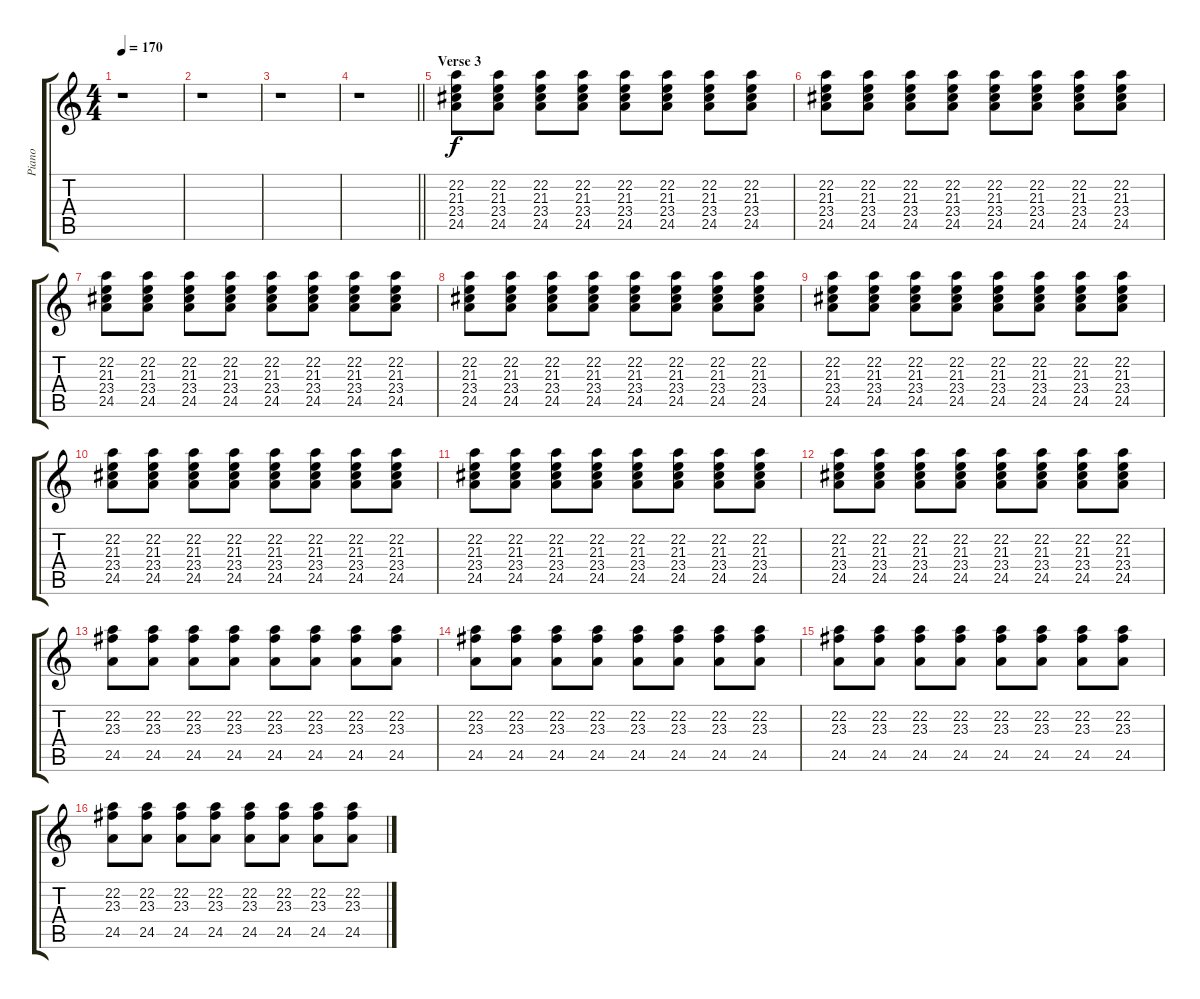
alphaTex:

\track ("Piano" "Piano") {instrument electricgrandpiano}
\staff {score tabs}
\tuning (E4 B3 G3 D3 A2 E2) {hide}
\ts (4 4)
\tempo 170
\clef g2
\ks c
r.1{dy f} |
r.1 |
r.1 |
\barLineRight lightlight
r.1 |
\section ("" "Verse 3")
(22.2 21.3 23.4 24.5).8 (22.2 21.3 23.4 24.5).8 (22.2 21.3 23.4 24.5).8 (22.2 21.3 23.4 24.5).8 (22.2 21.3 23.4 24.5).8 (22.2 21.3 23.4 24.5).8 (22.2 21.3 23.4 24.5).8 (22.2 21.3 23.4 24.5).8 |
(22.2 21.3 23.4 24.5).8 (22.2 21.3 23.4 24.5).8 (22.2 21.3 23.4 24.5).8 (22.2 21.3 23.4 24.5).8 (22.2 21.3 23.4 24.5).8 (22.2 21.3 23.4 24.5).8 (22.2 21.3 23.4 24.5).8 (22.2 21.3 23.4 24.5).8 |
(22.2 21.3 23.4 24.5).8 (22.2 21.3 23.4 24.5).8 (22.2 21.3 23.4 24.5).8 (22.2 21.3 23.4 24.5).8 (22.2 21.3 23.4 24.5).8 (22.2 21.3 23.4 24.5).8 (22.2 21.3 23.4 24.5).8 (22.2 21.3 23.4 24.5).8 |
(22.2 21.3 23.4 24.5).8 (22.2 21.3 23.4 24.5).8 (22.2 21.3 23.4 24.5).8 (22.2 21.3 23.4 24.5).8 (22.2 21.3 23.4 24.5).8 (22.2 21.3 23.4 24.5).8 (22.2 21.3 23.4 24.5).8 (22.2 21.3 23.4 24.5).8 |
(22.2 21.3 23.4 24.5).8 (22.2 21.3 23.4 24.5).8 (22.2 21.3 23.4 24.5).8 (22.2 21.3 23.4 24.5).8 (22.2 21.3 23.4 24.5).8 (22.2 21.3 23.4 24.5).8 (22.2 21.3 23.4 24.5).8 (22.2 21.3 23.4 24.5).8 |
(22.2 21.3 23.4 24.5).8 (22.2 21.3 23.4 24.5).8 (22.2 21.3 23.4 24.5).8 (22.2 21.3 23.4 24.5).8 (22.2 21.3 23.4 24.5).8 (22.2 21.3 23.4 24.5).8 (22.2 21.3 23.4 24.5).8 (22.2 21.3 23.4 24.5).8 |
(22.2 21.3 23.4 24.5).8 (22.2 21.3 23.4 24.5).8 (22.2 21.3 23.4 24.5).8 (22.2 21.3 23.4 24.5).8 (22.2 21.3 23.4 24.5).8 (22.2 21.3 23.4 24.5).8 (22.2 21.3 23.4 24.5).8 (22.2 21.3 23.4 24.5).8 |
(22.2 21.3 23.4 24.5).8 (22.2 21.3 23.4 24.5).8 (22.2 21.3 23.4 24.5).8 (22.2 21.3 23.4 24.5).8 (22.2 21.3 23.4 24.5).8 (22.2 21.3 23.4 24.5).8 (22.2 21.3 23.4 24.5).8 (22.2 21.3 23.4 24.5).8 |
(22.2 23.3 24.5).8 (22.2 23.3 24.5).8 (22.2 23.3 24.5).8 (22.2 23.3 24.5).8 (22.2 23.3 24.5).8 (22.2 23.3 24.5).8 (22.2 23.3 24.5).8 (22.2 23.3 24.5).8 |
(22.2 23.3 24.5).8 (22.2 23.3 24.5).8 (22.2 23.3 24.5).8 (22.2 23.3 24.5).8 (22.2 23.3 24.5).8 (22.2 23.3 24.5).8 (22.2 23.3 24.5).8 (22.2 23.3 24.5).8 |
(22.2 23.3 24.5).8 (22.2 23.3 24.5).8 (22.2 23.3 24.5).8 (22.2 23.3 24.5).8 (22.2 23.3 24.5).8 (22.2 23.3 24.5).8 (22.2 23.3 24.5).8 (22.2 23.3 24.5).8 |
(22.2 23.3 24.5).8 (22.2 23.3 24.5).8 (22.2 23.3 24.5).8 (22.2 23.3 24.5).8 (22.2 23.3 24.5).8 (22.2 23.3 24.5).8 (22.2 23.3 24.5).8 (22.2 23.3 24.5).8
